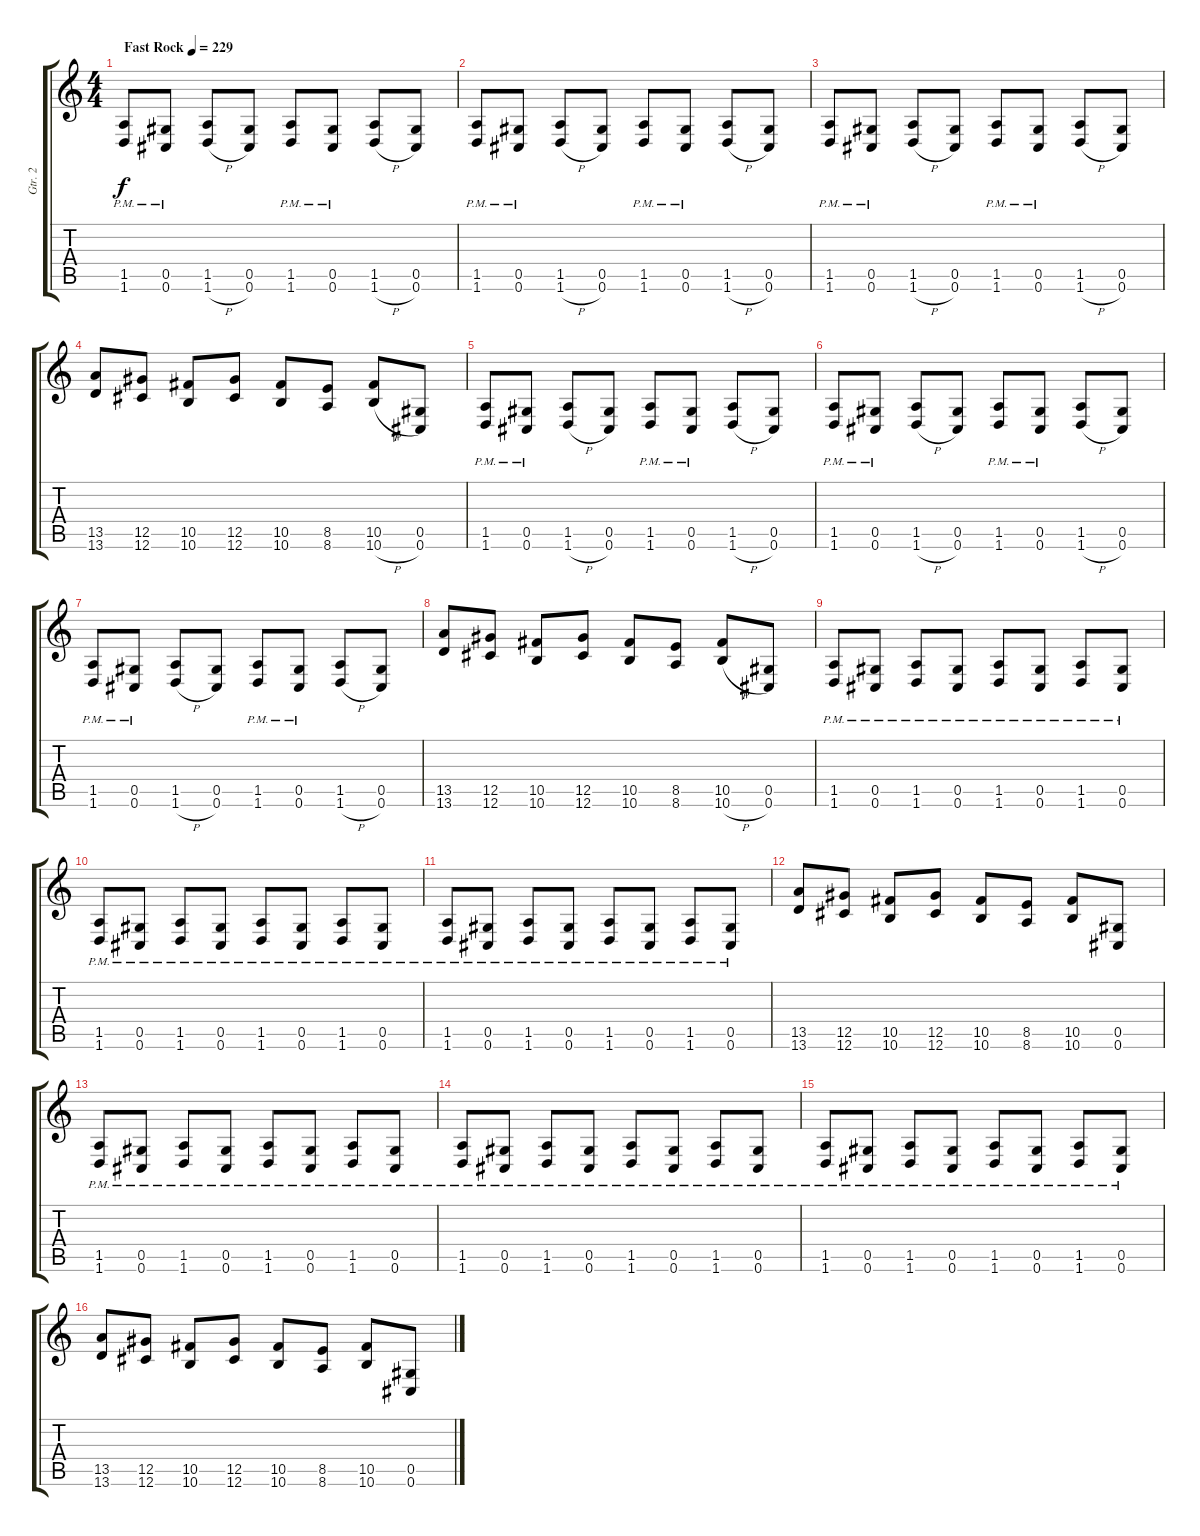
\track ("Gtr. 2" "Gtr. 2") {instrument electricguitarmuted}
\staff {score tabs}
\tuning (Eb4 Bb3 Gb3 Db3 Ab2 Db2) {hide}
\ts (4 4)
\tempo (229 "Fast Rock")
\clef g2
\ks c
(1.5{pm} 1.6{pm}).8{dy f instrument electricguitarmuted} (0.5{pm} 0.6{pm}).8 (1.5 1.6{h}).8 (0.5 0.6).8 (1.5{pm} 1.6{pm}).8 (0.5{pm} 0.6{pm}).8 (1.5 1.6{h}).8 (0.5 0.6).8 |
(1.5{pm} 1.6{pm}).8 (0.5{pm} 0.6{pm}).8 (1.5 1.6{h}).8 (0.5 0.6).8 (1.5{pm} 1.6{pm}).8 (0.5{pm} 0.6{pm}).8 (1.5 1.6{h}).8 (0.5 0.6).8 |
(1.5{pm} 1.6{pm}).8 (0.5{pm} 0.6{pm}).8 (1.5 1.6{h}).8 (0.5 0.6).8 (1.5{pm} 1.6{pm}).8 (0.5{pm} 0.6{pm}).8 (1.5 1.6{h}).8 (0.5 0.6).8 |
(13.5 13.6).8 (12.5 12.6).8 (10.5 10.6).8 (12.5 12.6).8 (10.5 10.6).8 (8.5 8.6).8 (10.5 10.6{h}).8 (0.5 0.6).8 |
(1.5{pm} 1.6{pm}).8 (0.5{pm} 0.6{pm}).8 (1.5 1.6{h}).8 (0.5 0.6).8 (1.5{pm} 1.6{pm}).8 (0.5{pm} 0.6{pm}).8 (1.5 1.6{h}).8 (0.5 0.6).8 |
(1.5{pm} 1.6{pm}).8 (0.5{pm} 0.6{pm}).8 (1.5 1.6{h}).8 (0.5 0.6).8 (1.5{pm} 1.6{pm}).8 (0.5{pm} 0.6{pm}).8 (1.5 1.6{h}).8 (0.5 0.6).8 |
(1.5{pm} 1.6{pm}).8 (0.5{pm} 0.6{pm}).8 (1.5 1.6{h}).8 (0.5 0.6).8 (1.5{pm} 1.6{pm}).8 (0.5{pm} 0.6{pm}).8 (1.5 1.6{h}).8 (0.5 0.6).8 |
(13.5 13.6).8 (12.5 12.6).8 (10.5 10.6).8 (12.5 12.6).8 (10.5 10.6).8 (8.5 8.6).8 (10.5 10.6{h}).8 (0.5 0.6).8 |
(1.5{pm} 1.6{pm}).8 (0.5{pm} 0.6{pm}).8 (1.5{pm} 1.6{pm}).8 (0.5{pm} 0.6{pm}).8 (1.5{pm} 1.6{pm}).8 (0.5{pm} 0.6{pm}).8 (1.5{pm} 1.6{pm}).8 (0.5{pm} 0.6{pm}).8 |
(1.5{pm} 1.6{pm}).8 (0.5{pm} 0.6{pm}).8 (1.5{pm} 1.6{pm}).8 (0.5{pm} 0.6{pm}).8 (1.5{pm} 1.6{pm}).8 (0.5{pm} 0.6{pm}).8 (1.5{pm} 1.6{pm}).8 (0.5{pm} 0.6{pm}).8 |
(1.5{pm} 1.6{pm}).8 (0.5{pm} 0.6{pm}).8 (1.5{pm} 1.6{pm}).8 (0.5{pm} 0.6{pm}).8 (1.5{pm} 1.6{pm}).8 (0.5{pm} 0.6{pm}).8 (1.5{pm} 1.6{pm}).8 (0.5{pm} 0.6{pm}).8 |
(13.5 13.6).8 (12.5 12.6).8 (10.5 10.6).8 (12.5 12.6).8 (10.5 10.6).8 (8.5 8.6).8 (10.5 10.6).8 (0.5 0.6).8 |
(1.5{pm} 1.6{pm}).8 (0.5{pm} 0.6{pm}).8 (1.5{pm} 1.6{pm}).8 (0.5{pm} 0.6{pm}).8 (1.5{pm} 1.6{pm}).8 (0.5{pm} 0.6{pm}).8 (1.5{pm} 1.6{pm}).8 (0.5{pm} 0.6{pm}).8 |
(1.5{pm} 1.6{pm}).8 (0.5{pm} 0.6{pm}).8 (1.5{pm} 1.6{pm}).8 (0.5{pm} 0.6{pm}).8 (1.5{pm} 1.6{pm}).8 (0.5{pm} 0.6{pm}).8 (1.5{pm} 1.6{pm}).8 (0.5{pm} 0.6{pm}).8 |
(1.5{pm} 1.6{pm}).8 (0.5{pm} 0.6{pm}).8 (1.5{pm} 1.6{pm}).8 (0.5{pm} 0.6{pm}).8 (1.5{pm} 1.6{pm}).8 (0.5{pm} 0.6{pm}).8 (1.5{pm} 1.6{pm}).8 (0.5{pm} 0.6{pm}).8 |
(13.5 13.6).8 (12.5 12.6).8 (10.5 10.6).8 (12.5 12.6).8 (10.5 10.6).8 (8.5 8.6).8 (10.5 10.6).8 (0.5 0.6).8
